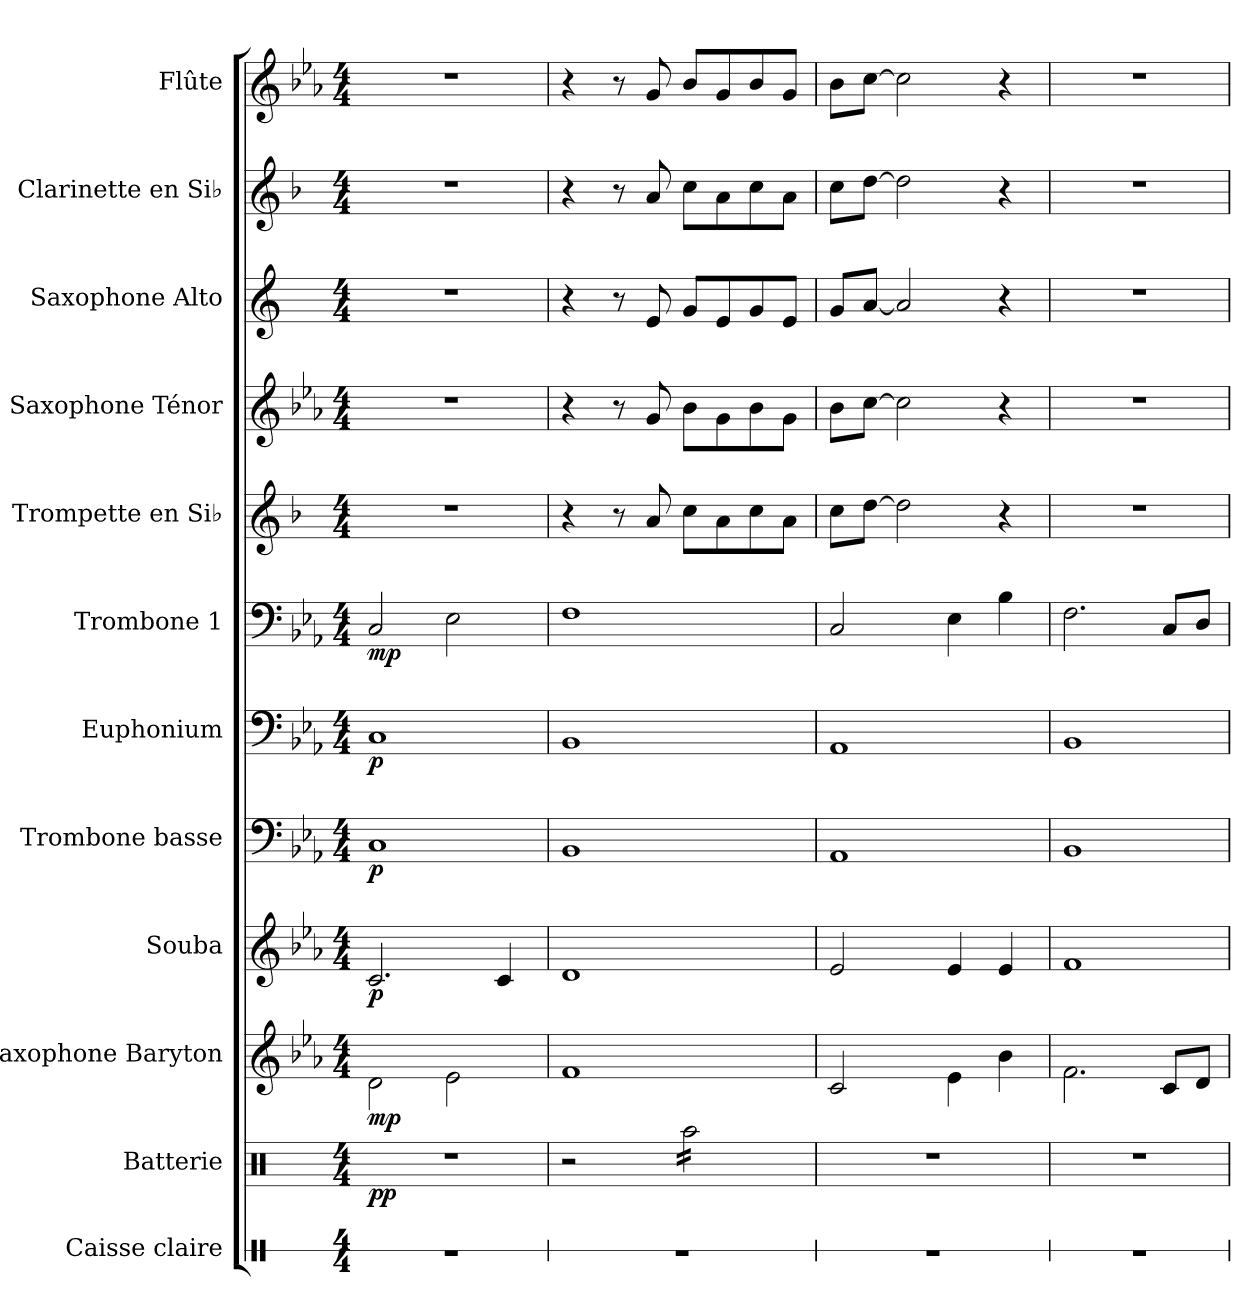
**kern	**kern	**dynam	**kern	**dynam	**kern	**dynam	**kern	**dynam	**kern	**dynam	**kern	**dynam	**kern	**kern	**kern	**kern	**kern
*part12	*part11	*part11	*part10	*part10	*part9	*part9	*part8	*part8	*part7	*part7	*part6	*part6	*part5	*part4	*part3	*part2	*part1
*staff12	*staff11	*staff11	*staff10	*staff10	*staff9	*staff9	*staff8	*staff8	*staff7	*staff7	*staff6	*staff6	*staff5	*staff4	*staff3	*staff2	*staff1
*I"Caisse claire	*I"Batterie	*	*I"Saxophone Baryton	*	*I"Souba	*	*I"Trombone basse	*	*I"Euphonium	*	*I"Trombone 1	*	*I"Trompette en Si♭	*I"Saxophone Ténor	*I"Saxophone Alto	*I"Clarinette en Si♭	*I"Flûte
*I'C.Cl.	*I'Batt.	*	*I'Sax. Bar.	*	*I'Souba	*	*I'Tbn. B	*	*I'Euph.	*	*I'Tbn.	*	*I'Tromp. Si♭	*I'Sax. T.	*I'Sax. A.	*I'Clar. Si♭	*I'Fl.
*stria1	*	*	*	*	*	*	*	*	*	*	*	*	*	*	*	*	*
*clefX	*clefX	*	*clefG2	*	*clefG2	*	*clefF4	*	*clefF4	*	*clefF4	*	*clefG2	*clefG2	*clefG2	*clefG2	*clefG2
*	*	*	*ITrd12c21	*	*ITrd7c12	*	*	*	*	*	*	*	*ITrd1c2	*ITrd8c14	*ITrd5c9	*ITrd1c2	*
*k[]	*k[]	*	*k[b-e-a-]	*	*k[b-e-a-]	*	*k[b-e-a-]	*	*k[b-e-a-]	*	*k[b-e-a-]	*	*k[b-e-a-]	*k[b-e-a-]	*k[b-e-a-]	*k[b-e-a-]	*k[b-e-a-]
*M4/4	*M4/4	*	*M4/4	*	*M4/4	*	*M4/4	*	*M4/4	*	*M4/4	*	*M4/4	*M4/4	*M4/4	*M4/4	*M4/4
*MM108	*MM108	*	*MM108	*	*MM108	*	*MM108	*	*MM108	*	*MM108	*	*MM108	*MM108	*MM108	*MM108	*MM108
=1	=1	=1	=1	=1	=1	=1	=1	=1	=1	=1	=1	=1	=1	=1	=1	=1	=1
!	!	!LO:DY:b	!	!LO:DY:b	!	!LO:DY:b	!	!LO:DY:b	!	!LO:DY:b	!	!LO:DY:b	!	!	!	!	!
1r	1r	pp	2D\	mp	2.C/	p	1C	p	1C	p	2C/	mp	1r	1r	1r	1r	1r
.	.	.	2E-\	.	.	.	.	.	.	.	2E-\	.	.	.	.	.	.
.	.	.	.	.	4C/	.	.	.	.	.	.	.	.	.	.	.	.
=2	=2	=2	=2	=2	=2	=2	=2	=2	=2	=2	=2	=2	=2	=2	=2	=2	=2
1r	2r	.	1F	.	1D	.	1BB-	.	1BB-	.	1F	.	4r	4r	4r	4r	4r
.	.	.	.	.	.	.	.	.	.	.	.	.	8r	8r	8r	8r	8r
.	.	.	.	.	.	.	.	.	.	.	.	.	8g/	8G/	8G/	8g/	8g/
*	*tremolo	*	*	*	*	*	*	*	*	*	*	*	*	*	*	*	*
.	16Raa\LL	.	.	.	.	.	.	.	.	.	.	.	8b-\L	8B-\L	8B-/L	8b-\L	8b-/L
.	16Raa\	.	.	.	.	.	.	.	.	.	.	.	.	.	.	.	.
.	16Raa\	.	.	.	.	.	.	.	.	.	.	.	8g\	8G\	8G/	8g\	8g/
.	16Raa\	.	.	.	.	.	.	.	.	.	.	.	.	.	.	.	.
.	16Raa\	.	.	.	.	.	.	.	.	.	.	.	8b-\	8B-\	8B-/	8b-\	8b-/
.	16Raa\	.	.	.	.	.	.	.	.	.	.	.	.	.	.	.	.
.	16Raa\	.	.	.	.	.	.	.	.	.	.	.	8g\J	8G\J	8G/J	8g\J	8g/J
.	16Raa\JJ	.	.	.	.	.	.	.	.	.	.	.	.	.	.	.	.
*	*Xtremolo	*	*	*	*	*	*	*	*	*	*	*	*	*	*	*	*
=3	=3	=3	=3	=3	=3	=3	=3	=3	=3	=3	=3	=3	=3	=3	=3	=3	=3
1r	1r	.	2C/	.	2E-/	.	1AA-	.	1AA-	.	2C/	.	8b-\L	8B-\L	8B-/L	8b-\L	8b-\L
.	.	.	.	.	.	.	.	.	.	.	.	.	[8cc\J	[8c\J	[8c/J	[8cc\J	[8cc\J
.	.	.	.	.	.	.	.	.	.	.	.	.	2cc\]	2c\]	2c/]	2cc\]	2cc\]
.	.	.	4E-\	.	4E-/	.	.	.	.	.	4E-\	.	.	.	.	.	.
.	.	.	4B-\	.	4E-/	.	.	.	.	.	4B-\	.	4r	4r	4r	4r	4r
=4	=4	=4	=4	=4	=4	=4	=4	=4	=4	=4	=4	=4	=4	=4	=4	=4	=4
1r	1r	.	2.F\	.	1F	.	1BB-	.	1BB-	.	2.F\	.	1r	1r	1r	1r	1r
.	.	.	8C/L	.	.	.	.	.	.	.	8C/L	.	.	.	.	.	.
.	.	.	8D/J	.	.	.	.	.	.	.	8D/J	.	.	.	.	.	.
=	=	=	=	=	=	=	=	=	=	=	=	=	=	=	=	=	=
*-	*-	*-	*-	*-	*-	*-	*-	*-	*-	*-	*-	*-	*-	*-	*-	*-	*-
